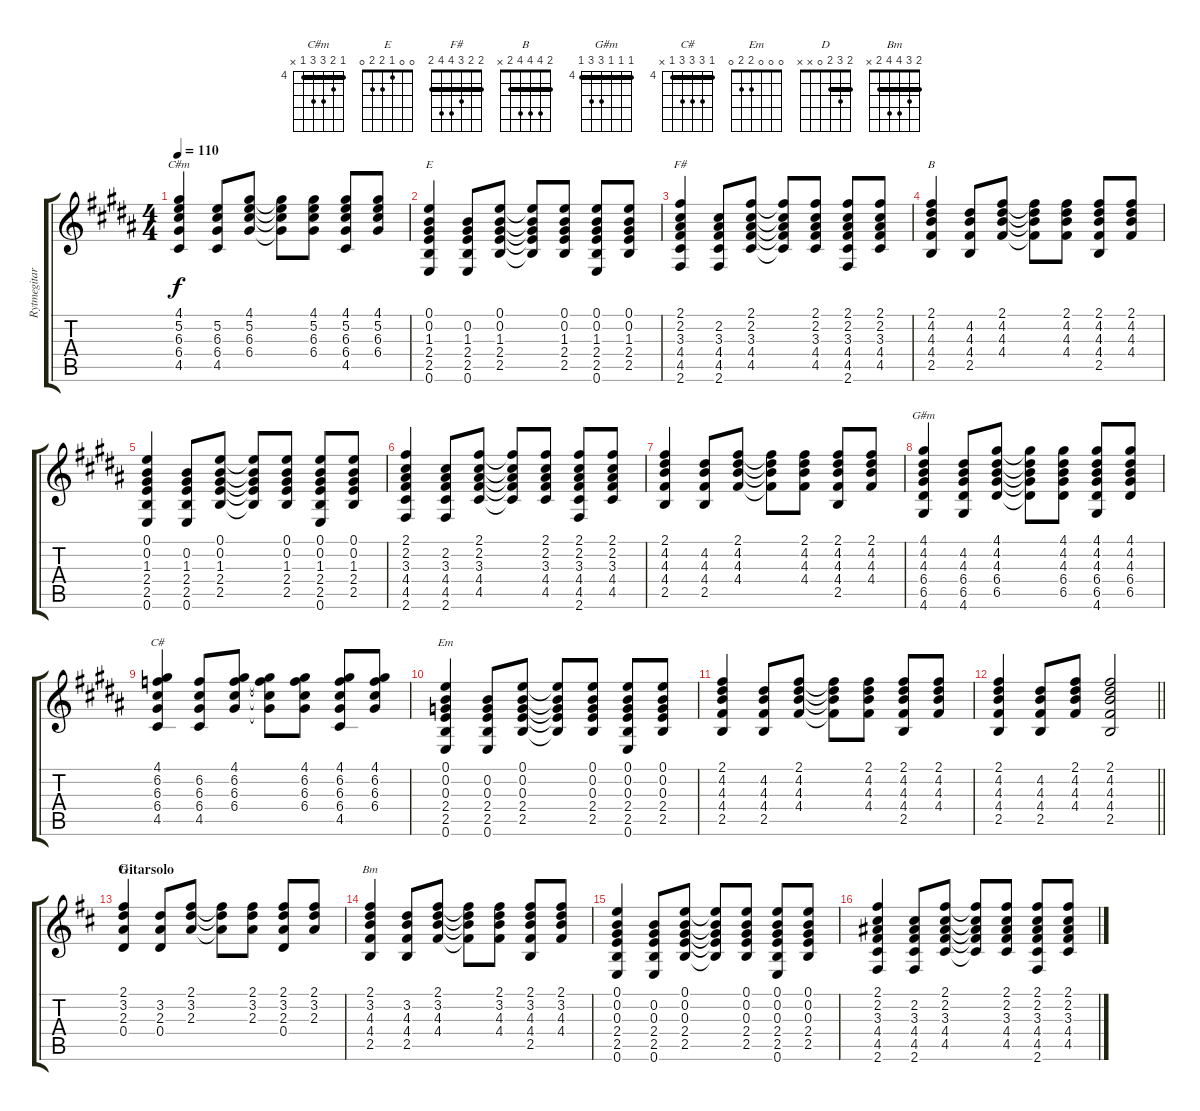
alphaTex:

\track ("Rytmegitar" "Rytmegitar") {instrument overdrivenguitar}
\staff {score tabs}
\tuning (E4 B3 G3 D3 A2 E2) {hide}
\chord ("C#m" 4 5 6 6 4 x) {firstfret 4 barre 4}
\chord ("E" 0 0 1 2 2 0)
\chord ("F#" 2 2 3 4 4 2) {barre 2}
\chord ("B" 2 4 4 4 2 x) {barre 2}
\chord ("G#m" 4 4 4 6 6 4) {firstfret 4 barre 4}
\chord ("C#" 4 6 6 6 4 x) {firstfret 4 barre 4}
\chord ("Em" 0 0 0 2 2 0)
\chord ("D" 2 3 2 0 x x) {barre 2}
\chord ("Bm" 2 3 4 4 2 x) {barre 2}
\ts (4 4)
\tempo 110
\clef g2
\ks b
(4.1 5.2 6.3 6.4 4.5).4{ch "C#m" dy f} (5.2 6.3 6.4 4.5).8 (4.1 5.2 6.3 6.4).8 (4.1{t} 5.2{t} 6.3{t} 6.4{t}).8 (4.1 5.2 6.3 6.4).8 (4.1 5.2 6.3 6.4 4.5).8 (4.1 5.2 6.3 6.4).8 |
(0.1 0.2 1.3 2.4 2.5 0.6).4{ch "E"} (0.2 1.3 2.4 2.5 0.6).8 (0.1 0.2 1.3 2.4 2.5).8 (0.1{t} 0.2{t} 1.3{t} 2.4{t} 2.5{t}).8 (0.1 0.2 1.3 2.4 2.5).8 (0.1 0.2 1.3 2.4 2.5 0.6).8 (0.1 0.2 1.3 2.4 2.5).8 |
(2.1 2.2 3.3 4.4 4.5 2.6).4{ch "F#"} (2.2 3.3 4.4 4.5 2.6).8 (2.1 2.2 3.3 4.4 4.5).8 (2.1{t} 2.2{t} 3.3{t} 4.4{t} 4.5{t}).8 (2.1 2.2 3.3 4.4 4.5).8 (2.1 2.2 3.3 4.4 4.5 2.6).8 (2.1 2.2 3.3 4.4 4.5).8 |
(2.1 4.2 4.3 4.4 2.5).4{ch "B"} (4.2 4.3 4.4 2.5).8 (2.1 4.2 4.3 4.4).8 (2.1{t} 4.2{t} 4.3{t} 4.4{t}).8 (2.1 4.2 4.3 4.4).8 (2.1 4.2 4.3 4.4 2.5).8 (2.1 4.2 4.3 4.4).8 |
(0.1 0.2 1.3 2.4 2.5 0.6).4 (0.2 1.3 2.4 2.5 0.6).8 (0.1 0.2 1.3 2.4 2.5).8 (0.1{t} 0.2{t} 1.3{t} 2.4{t} 2.5{t}).8 (0.1 0.2 1.3 2.4 2.5).8 (0.1 0.2 1.3 2.4 2.5 0.6).8 (0.1 0.2 1.3 2.4 2.5).8 |
(2.1 2.2 3.3 4.4 4.5 2.6).4 (2.2 3.3 4.4 4.5 2.6).8 (2.1 2.2 3.3 4.4 4.5).8 (2.1{t} 2.2{t} 3.3{t} 4.4{t} 4.5{t}).8 (2.1 2.2 3.3 4.4 4.5).8 (2.1 2.2 3.3 4.4 4.5 2.6).8 (2.1 2.2 3.3 4.4 4.5).8 |
(2.1 4.2 4.3 4.4 2.5).4 (4.2 4.3 4.4 2.5).8 (2.1 4.2 4.3 4.4).8 (2.1{t} 4.2{t} 4.3{t} 4.4{t}).8 (2.1 4.2 4.3 4.4).8 (2.1 4.2 4.3 4.4 2.5).8 (2.1 4.2 4.3 4.4).8 |
(4.1 4.2 4.3 6.4 6.5 4.6).4{ch "G#m"} (4.2 4.3 6.4 6.5 4.6).8 (4.1 4.2 4.3 6.4 6.5).8 (4.1{t} 4.2{t} 4.3{t} 6.4{t} 6.5{t}).8 (4.1 4.2 4.3 6.4 6.5).8 (4.1 4.2 4.3 6.4 6.5 4.6).8 (4.1 4.2 4.3 6.4 6.5).8 |
(4.1 6.2 6.3 6.4 4.5).4{ch "C#"} (6.2 6.3 6.4 4.5).8 (4.1 6.2 6.3 6.4).8 (4.1{t} 6.2{t} 6.3{t} 6.4{t}).8 (4.1 6.2 6.3 6.4).8 (4.1 6.2 6.3 6.4 4.5).8 (4.1 6.2 6.3 6.4).8 |
(0.1 0.2 0.3 2.4 2.5 0.6).4{ch "Em"} (0.2 0.3 2.4 2.5 0.6).8 (0.1 0.2 0.3 2.4 2.5).8 (0.1{t} 0.2{t} 0.3{t} 2.4{t} 2.5{t}).8 (0.1 0.2 0.3 2.4 2.5).8 (0.1 0.2 0.3 2.4 2.5 0.6).8 (0.1 0.2 0.3 2.4 2.5).8 |
(2.1 4.2 4.3 4.4 2.5).4 (4.2 4.3 4.4 2.5).8 (2.1 4.2 4.3 4.4).8 (2.1{t} 4.2{t} 4.3{t} 4.4{t}).8 (2.1 4.2 4.3 4.4).8 (2.1 4.2 4.3 4.4 2.5).8 (2.1 4.2 4.3 4.4).8 |
\barLineRight lightlight
(2.1 4.2 4.3 4.4 2.5).4 (4.2 4.3 4.4 2.5).8 (2.1 4.2 4.3 4.4).8 (2.1 4.2 4.3 4.4 2.5).2 |
\section ("" "Gitarsolo")
\ks d
(2.1 3.2 2.3 0.4).4{ch "D"} (3.2 2.3 0.4).8 (2.1 3.2 2.3).8 (2.1{t} 3.2{t} 2.3{t}).8 (2.1 3.2 2.3).8 (2.1 3.2 2.3 0.4).8 (2.1 3.2 2.3).8 |
(2.1 3.2 4.3 4.4 2.5).4{ch "Bm"} (3.2 4.3 4.4 2.5).8 (2.1 3.2 4.3 4.4).8 (2.1{t} 3.2{t} 4.3{t} 4.4{t}).8 (2.1 3.2 4.3 4.4).8 (2.1 3.2 4.3 4.4 2.5).8 (2.1 3.2 4.3 4.4).8 |
(0.1 0.2 0.3 2.4 2.5 0.6).4 (0.2 0.3 2.4 2.5 0.6).8 (0.1 0.2 0.3 2.4 2.5).8 (0.1{t} 0.2{t} 0.3{t} 2.4{t} 2.5{t}).8 (0.1 0.2 0.3 2.4 2.5).8 (0.1 0.2 0.3 2.4 2.5 0.6).8 (0.1 0.2 0.3 2.4 2.5).8 |
(2.1 2.2 3.3 4.4 4.5 2.6).4 (2.2 3.3 4.4 4.5 2.6).8 (2.1 2.2 3.3 4.4 4.5).8 (2.1{t} 2.2{t} 3.3{t} 4.4{t} 4.5{t}).8 (2.1 2.2 3.3 4.4 4.5).8 (2.1 2.2 3.3 4.4 4.5 2.6).8 (2.1 2.2 3.3 4.4 4.5).8
